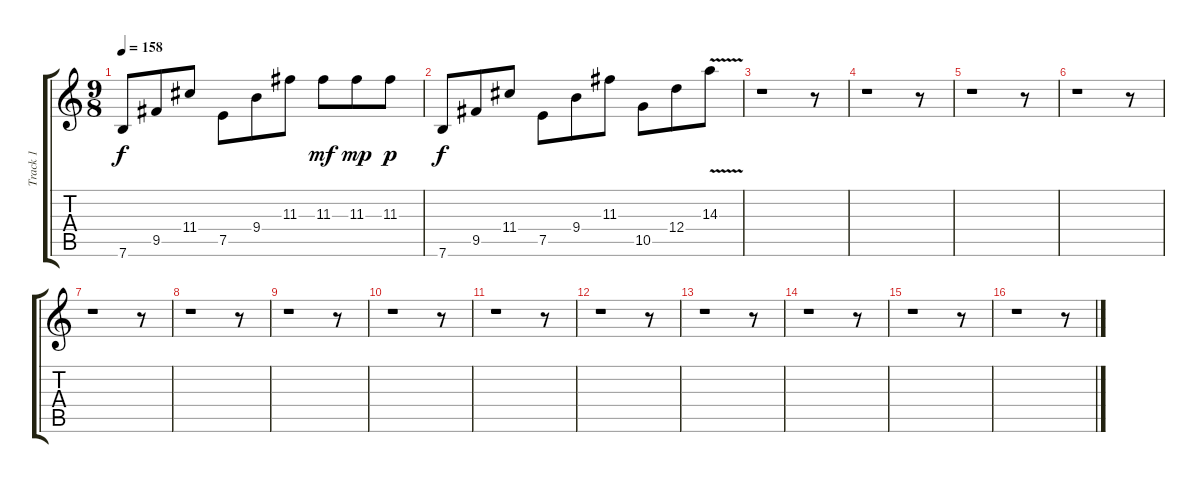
\track ("Track 1" "Track 1") {instrument distortionguitar}
\staff {score tabs}
\tuning (E4 B3 G3 D3 A2 E2) {hide}
\ts (9 8)
\tempo 158
\clef g2
\ks c
7.6.8{dy f} 9.5.8 11.4.8 7.5.8 9.4.8 11.3.8 11.3.8{dy mf} 11.3.8{dy mp} 11.3.8{dy p} |
7.6.8{dy f} 9.5.8 11.4.8 7.5.8 9.4.8 11.3.8 10.5.8 12.4.8 14.3{v}.8 |
r.1 r.8 |
r.1 r.8 |
r.1 r.8 |
r.1 r.8 |
r.1 r.8 |
r.1 r.8 |
r.1 r.8 |
r.1 r.8 |
r.1 r.8 |
r.1 r.8 |
r.1 r.8 |
r.1 r.8 |
r.1 r.8 |
r.1 r.8
